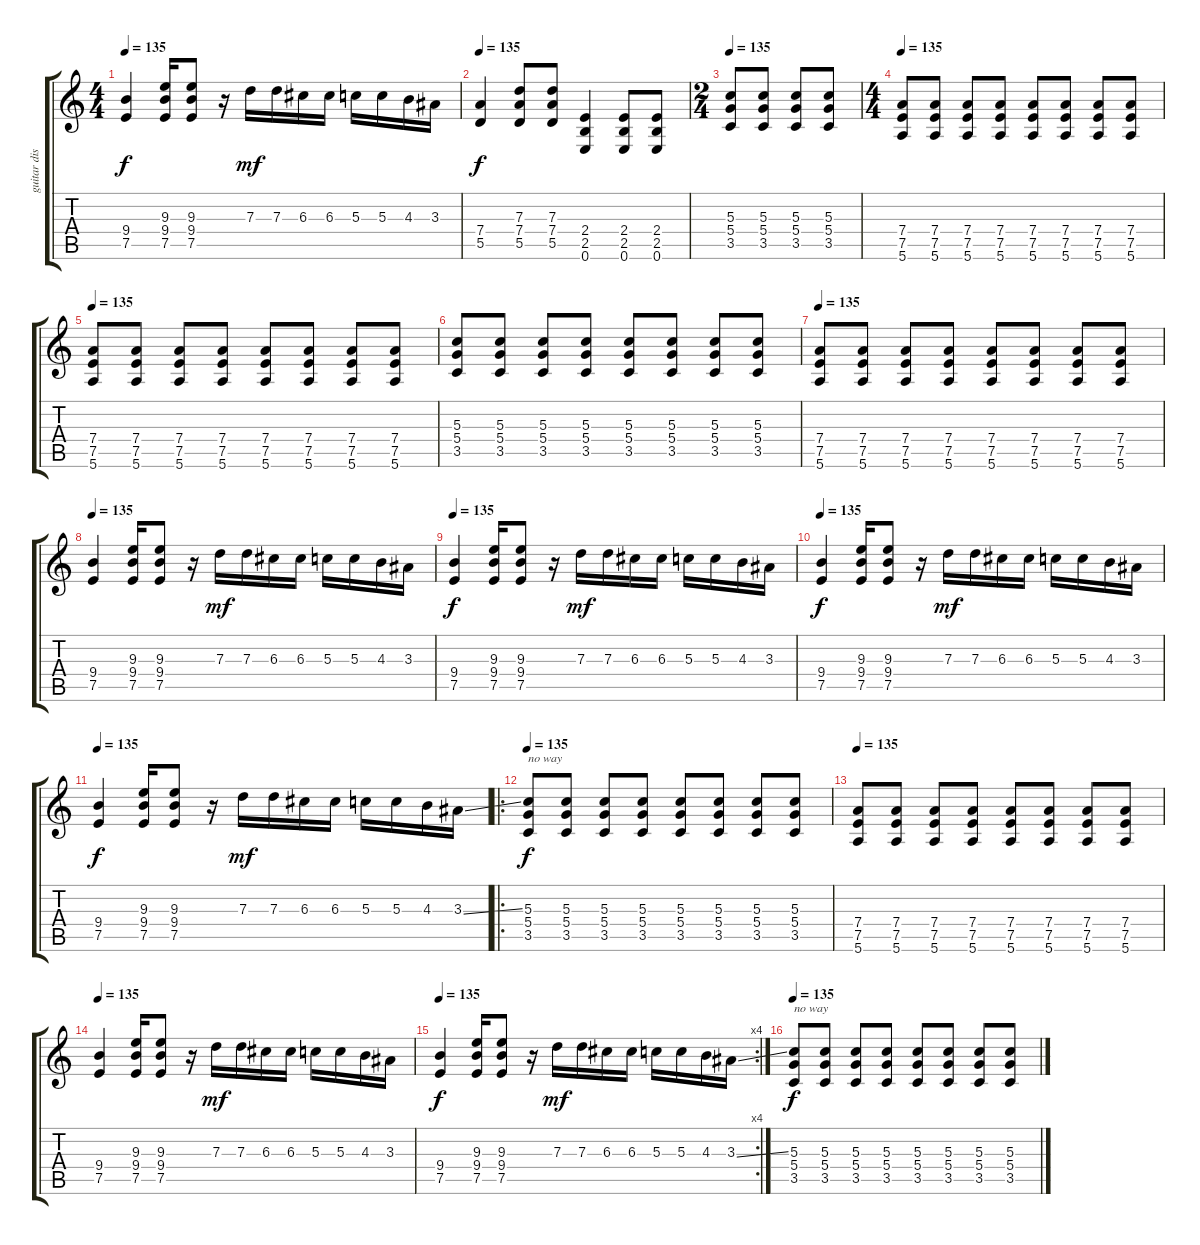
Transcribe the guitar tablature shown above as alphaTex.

\track ("guitar disto" "guitar dis") {instrument overdrivenguitar}
\staff {score tabs}
\tuning (E4 B3 G3 D3 A2 E2) {hide}
\ts (4 4)
\tempo 135
\clef g2
\ks c
(9.4 7.5).4{dy f} (9.3 9.4 7.5).16 (9.3 9.4 7.5).8 r.16 7.3.16{dy mf} 7.3.16 6.3.16 6.3.16 5.3.16 5.3.16 4.3.16 3.3.16 |
\tempo 135
(7.4 5.5).4{dy f} (7.3 7.4 5.5).8 (7.3 7.4 5.5).8 (2.4 2.5 0.6).4 (2.4 2.5 0.6).8 (2.4 2.5 0.6).8 |
\ts (2 4)
\tempo 135
(5.3 5.4 3.5).8 (5.3 5.4 3.5).8 (5.3 5.4 3.5).8 (5.3 5.4 3.5).8 |
\ts (4 4)
\tempo 135
(7.4 7.5 5.6).8 (7.4 7.5 5.6).8 (7.4 7.5 5.6).8 (7.4 7.5 5.6).8 (7.4 7.5 5.6).8 (7.4 7.5 5.6).8 (7.4 7.5 5.6).8 (7.4 7.5 5.6).8 |
\tempo 135
(7.4 7.5 5.6).8 (7.4 7.5 5.6).8 (7.4 7.5 5.6).8 (7.4 7.5 5.6).8 (7.4 7.5 5.6).8 (7.4 7.5 5.6).8 (7.4 7.5 5.6).8 (7.4 7.5 5.6).8 |
(5.3 5.4 3.5).8 (5.3 5.4 3.5).8 (5.3 5.4 3.5).8 (5.3 5.4 3.5).8 (5.3 5.4 3.5).8 (5.3 5.4 3.5).8 (5.3 5.4 3.5).8 (5.3 5.4 3.5).8 |
\tempo 135
(7.4 7.5 5.6).8 (7.4 7.5 5.6).8 (7.4 7.5 5.6).8 (7.4 7.5 5.6).8 (7.4 7.5 5.6).8 (7.4 7.5 5.6).8 (7.4 7.5 5.6).8 (7.4 7.5 5.6).8 |
\tempo 135
(9.4 7.5).4 (9.3 9.4 7.5).16 (9.3 9.4 7.5).8 r.16 7.3.16{dy mf} 7.3.16 6.3.16 6.3.16 5.3.16 5.3.16 4.3.16 3.3.16 |
\tempo 135
(9.4 7.5).4{dy f} (9.3 9.4 7.5).16 (9.3 9.4 7.5).8 r.16 7.3.16{dy mf} 7.3.16 6.3.16 6.3.16 5.3.16 5.3.16 4.3.16 3.3.16 |
\tempo 135
(9.4 7.5).4{dy f} (9.3 9.4 7.5).16 (9.3 9.4 7.5).8 r.16 7.3.16{dy mf} 7.3.16 6.3.16 6.3.16 5.3.16 5.3.16 4.3.16 3.3.16 |
\tempo 135
(9.4 7.5).4{dy f} (9.3 9.4 7.5).16 (9.3 9.4 7.5).8 r.16 7.3.16{dy mf} 7.3.16 6.3.16 6.3.16 5.3.16 5.3.16 4.3.16 3.3{ss}.16 |
\ro
\tempo 135
(5.3 5.4 3.5).8{txt "no way" dy f} (5.3 5.4 3.5).8 (5.3 5.4 3.5).8 (5.3 5.4 3.5).8 (5.3 5.4 3.5).8 (5.3 5.4 3.5).8 (5.3 5.4 3.5).8 (5.3 5.4 3.5).8 |
\tempo 135
(7.4 7.5 5.6).8 (7.4 7.5 5.6).8 (7.4 7.5 5.6).8 (7.4 7.5 5.6).8 (7.4 7.5 5.6).8 (7.4 7.5 5.6).8 (7.4 7.5 5.6).8 (7.4 7.5 5.6).8 |
\tempo 135
(9.4 7.5).4 (9.3 9.4 7.5).16 (9.3 9.4 7.5).8 r.16 7.3.16{dy mf} 7.3.16 6.3.16 6.3.16 5.3.16 5.3.16 4.3.16 3.3.16 |
\rc 4
\tempo 135
(9.4 7.5).4{dy f} (9.3 9.4 7.5).16 (9.3 9.4 7.5).8 r.16 7.3.16{dy mf} 7.3.16 6.3.16 6.3.16 5.3.16 5.3.16 4.3.16 3.3{ss}.16 |
\tempo 135
(5.3 5.4 3.5).8{txt "no way" dy f} (5.3 5.4 3.5).8 (5.3 5.4 3.5).8 (5.3 5.4 3.5).8 (5.3 5.4 3.5).8 (5.3 5.4 3.5).8 (5.3 5.4 3.5).8 (5.3 5.4 3.5).8
